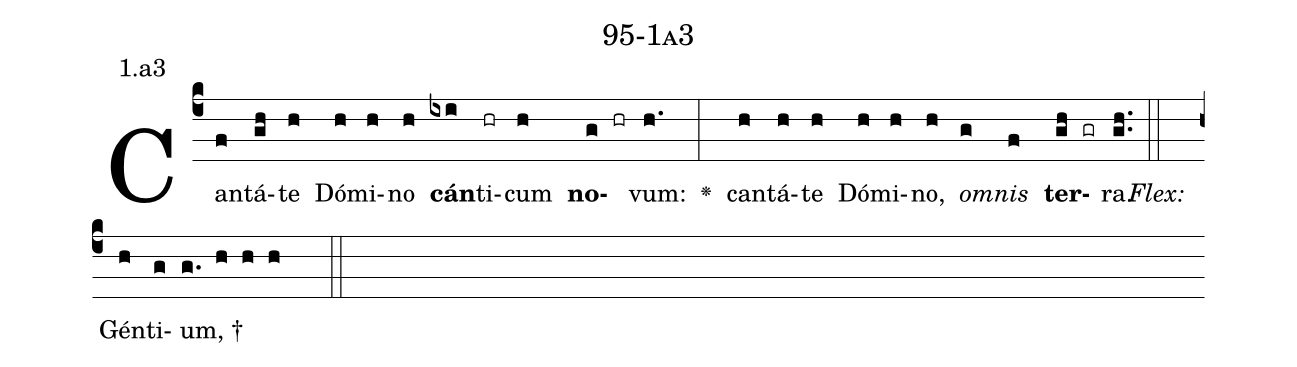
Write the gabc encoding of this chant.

name: 95-1a3;
annotation: 1.a3;
%%
(c4)Can(f)tá(gh)te(h) Dó(h)mi(h)no(h) <b>cán</b>(ixi)ti(hr)cum(h) <b>no</b>(g hr)vum:(h.) <v>\greheightstar</v>(:) can(h)tá(h)te(h) Dó(h)mi(h)no,(h) <i>om</i>(g)<i>nis</i>(f) <b>ter</b>(gh gr)ra.(gh..) (::)
<i>Flex:</i>()  Gén(h)ti(g)um, †(g. h h h  ::)

%E(h) u(h) o(g) u(f) a(gh) e.(gh..) (::)
